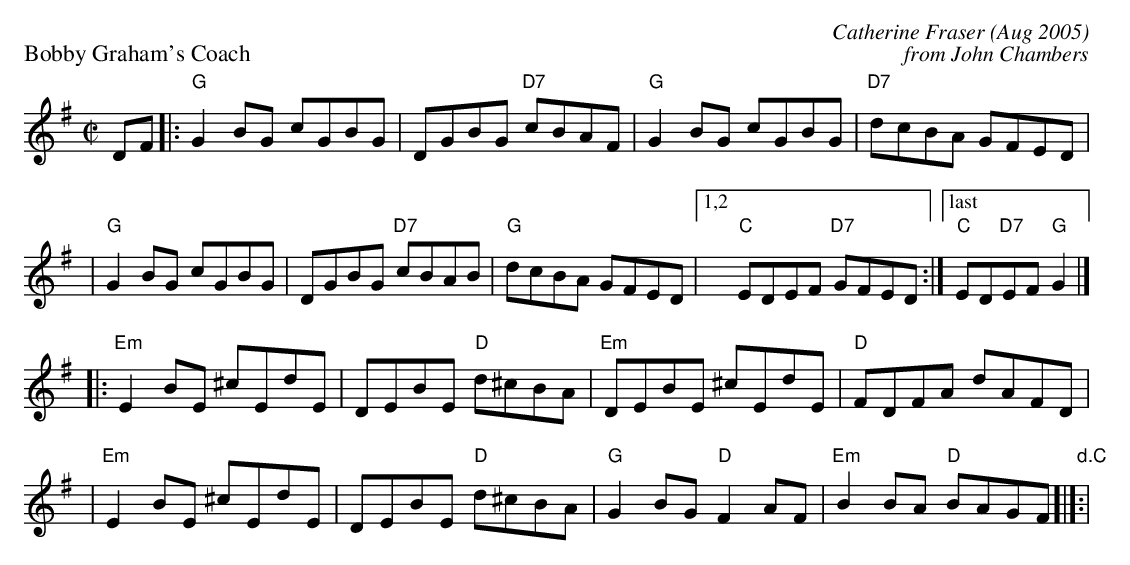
X:1
P: Bobby Graham's Coach
C: Catherine Fraser (Aug 2005)
C: from John Chambers
M: C|
L: 1/8
K: G
DF \
|: "G"G2BG cGBG | DGBG "D7"cBAF | "G"G2BG cGBG | "D7"dcBA GFED |
|  "G"G2BG cGBG | DGBG "D7"cBAB | "G"dcBA GFED |1,2 "C"EDEF "D7"GFED :|["last" "C"ED"D7"EF "G"G2 |]
|: "Em"E2BE ^cEdE | DEBE "D"d^cBA | "Em"DEBE ^cEdE | "D"FDFA dAFD |
|  "Em"E2BE ^cEdE | DEBE "D"d^cBA | "G"G2BG "D"F2AF | "Em"B2BA "D"BAGF "d.C"[|]:|
